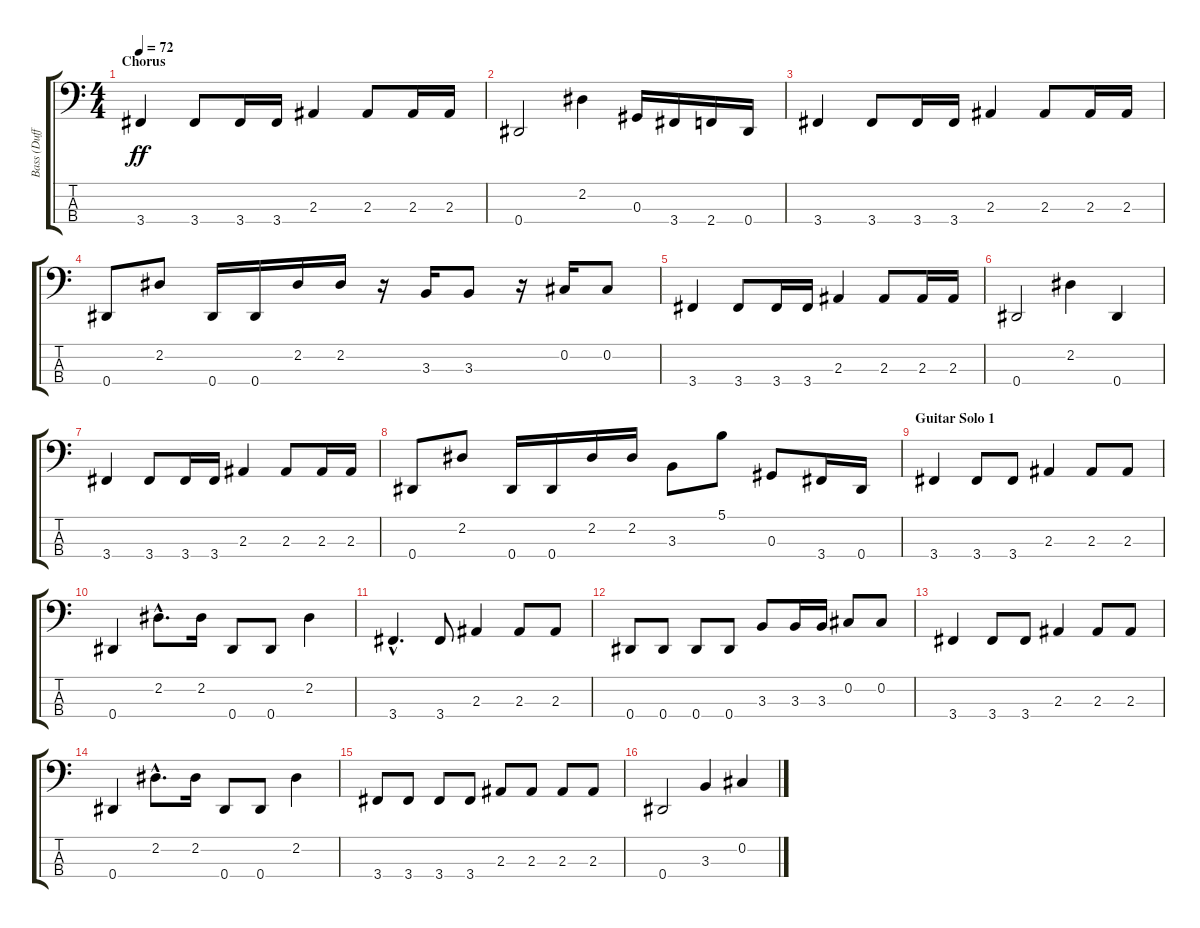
\track ("Bass (Duff)" "Bass (Duff") {instrument electricbasspick}
\staff {score tabs}
\tuning (Gb2 Db2 Ab1 Eb1) {hide}
\ts (4 4)
\section ("" "Chorus")
\tempo 72
\clef f4
\ks c
3.4.4{dy ff} 3.4.8 3.4.16 3.4.16 2.3.4 2.3.8 2.3.16 2.3.16 |
0.4.2 2.2.4 0.3.16 3.4.16 2.4.16 0.4.16 |
3.4.4 3.4.8 3.4.16 3.4.16 2.3.4 2.3.8 2.3.16 2.3.16 |
0.4.8 2.2.8 0.4.16 0.4.16 2.2.16 2.2.16 r.16 3.3.16 3.3.8 r.16 0.2.16 0.2.8 |
3.4.4 3.4.8 3.4.16 3.4.16 2.3.4 2.3.8 2.3.16 2.3.16 |
0.4.2 2.2.4 0.4.4 |
3.4.4 3.4.8 3.4.16 3.4.16 2.3.4 2.3.8 2.3.16 2.3.16 |
0.4.8 2.2.8 0.4.16 0.4.16 2.2.16 2.2.16 3.3.8 5.1.8 0.3.8 3.4.16 0.4.16 |
\section ("" "Guitar Solo 1")
3.4.4 3.4.8 3.4.8 2.3.4 2.3.8 2.3.8 |
0.4.4 2.2{hac}.8{d} 2.2.16 0.4.8 0.4.8 2.2.4 |
3.4{hac}.4{d} 3.4.8 2.3.4 2.3.8 2.3.8 |
0.4.8 0.4.8 0.4.8 0.4.8 3.3.8 3.3.16 3.3.16 0.2.8 0.2.8 |
3.4.4 3.4.8 3.4.8 2.3.4 2.3.8 2.3.8 |
0.4.4 2.2{hac}.8{d} 2.2.16 0.4.8 0.4.8 2.2.4 |
3.4.8 3.4.8 3.4.8 3.4.8 2.3.8 2.3.8 2.3.8 2.3.8 |
0.4.2 3.3.4 0.2.4
